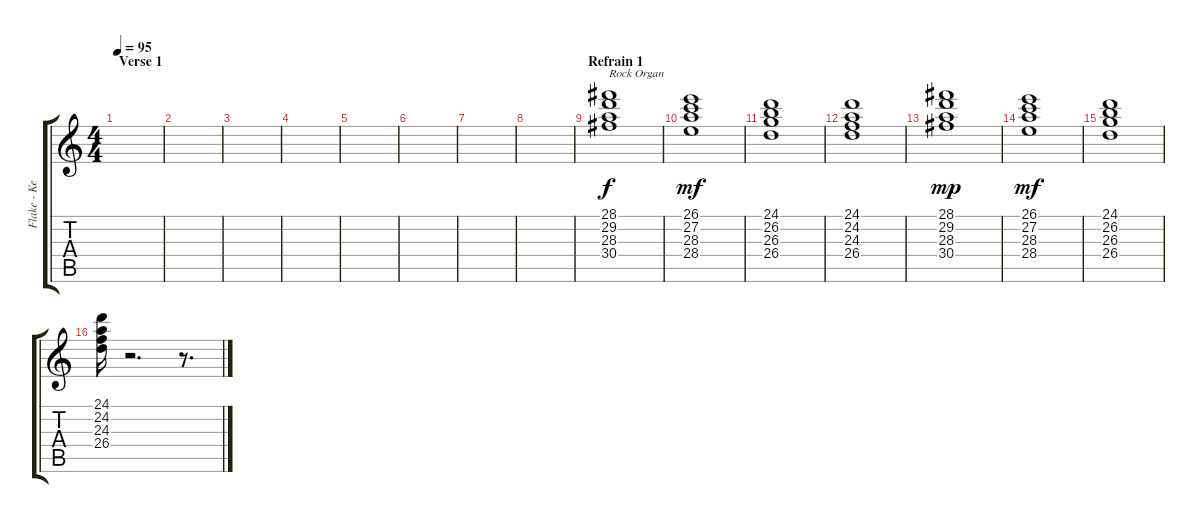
\track ("Flake - Keys 2" "Flake - Ke") {instrument lead2sawtooth}
\staff {score tabs}
\tuning (D4 A3 F3 C3 G2 D2) {hide}
\ts (4 4)
\section ("" "Verse 1")
\tempo 95
\clef g2
\ks c
|
|
|
|
|
|
|
|
\section ("" "Refrain 1")
(28.1 29.2 28.3 30.4).1{txt "Rock Organ" instrument rockorgan} |
(26.1 27.2 28.3 28.4).1{dy mf} |
(24.1 26.2 26.3 26.4).1 |
(24.1 24.2 24.3 26.4).1 |
(28.1 29.2 28.3 30.4).1{dy mp} |
(26.1 27.2 28.3 28.4).1{dy mf} |
(24.1 26.2 26.3 26.4).1 |
(24.1 24.2 24.3 26.4).16 r.2{d} r.8{d}
